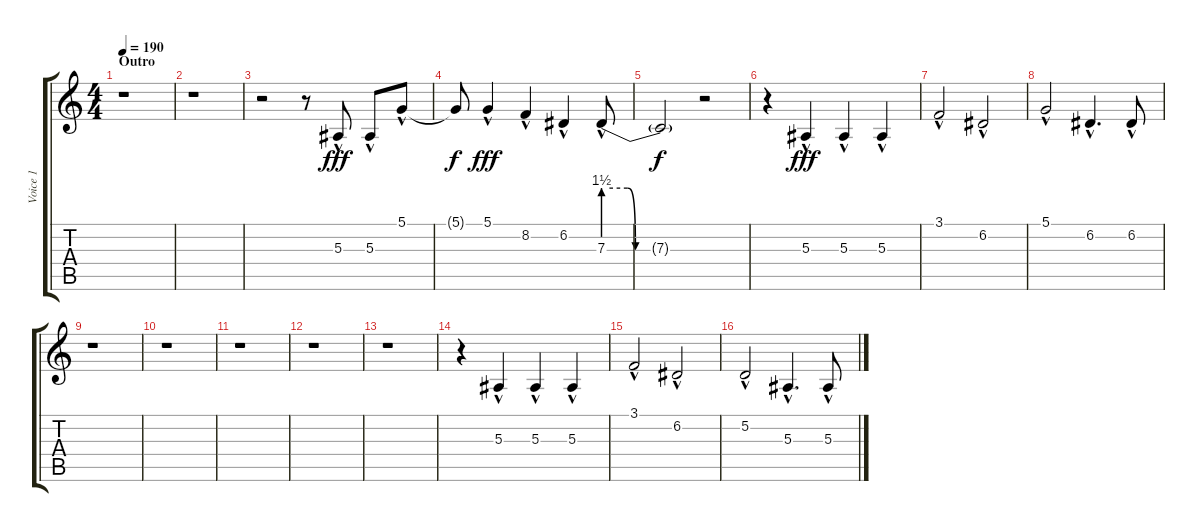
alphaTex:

\track ("Voice 1" "Voice 1") {instrument lead2sawtooth}
\staff {score tabs}
\tuning (D4 A3 F3 C3 G2 C2) {hide}
\ts (4 4)
\section ("" "Outro")
\tempo 190
\clef g2
\ks c
r.1{dy f} |
r.1 |
r.2 r.8 5.3{hac}.8{dy fff} 5.3{hac}.8 5.1{hac}.8 |
5.1{t}.8{dy f} 5.1{hac}.4{dy fff} 8.2{hac}.4 6.2{hac}.4 7.3{be (custom 0 6 15 6 20 0 30 0 60 0) hac}.8 |
7.3{t}.2{dy f} r.2 |
r.4 5.3{hac}.4{dy fff} 5.3{hac}.4 5.3{hac}.4 |
3.1{hac}.2 6.2{hac}.2 |
5.1{hac}.2 6.2{hac}.4{d} 6.2{hac}.8 |
r.1 |
r.1 |
r.1 |
r.1 |
r.1 |
r.4 5.3{hac}.4 5.3{hac}.4 5.3{hac}.4 |
3.1{hac}.2 6.2{hac}.2 |
5.2{hac}.2 5.3{hac}.4{d} 5.3{hac}.8
